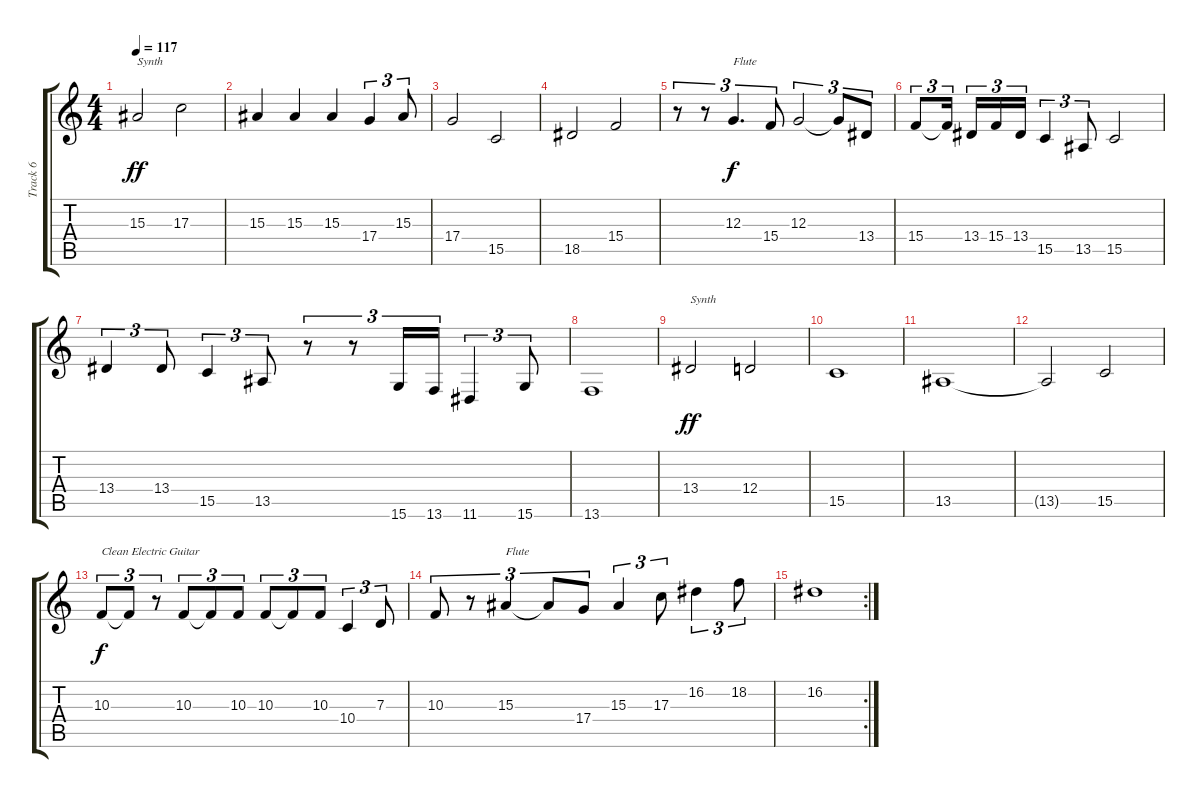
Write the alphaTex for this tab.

\track ("Track 6" "Track 6") {instrument synthstrings1}
\staff {score tabs}
\tuning (E4 B3 G3 D3 A2 E2) {hide}
\ts (4 4)
\tempo 117
\clef g2
\ks c
15.3.2{txt "Synth" dy ff instrument synthstrings1} 17.3.2 |
15.3.4 15.3.4 15.3.4 17.4.4{tu (3 2)} 15.3.8{tu (3 2)} |
17.4.2 15.5.2 |
18.5.2 15.4.2 |
r.8{tu (3 2)} r.8{tu (3 2)} 12.3.4{d tu (3 2) txt "Flute" dy f instrument flute} 15.4.8{tu (3 2)} 12.3.2{tu (3 2)} 12.3{t}.8{tu (3 2)} 13.4.8{tu (3 2)} |
15.4.8{tu (3 2)} 15.4{t}.16{tu (3 2) beam splitsecondary} 13.4.16{tu (3 2)} 15.4.16{tu (3 2)} 13.4.16{tu (3 2)} 15.5.4{tu (3 2)} 13.5.8{tu (3 2)} 15.5.2 |
13.4.4{tu (3 2)} 13.4.8{tu (3 2)} 15.5.4{tu (3 2)} 13.5.8{tu (3 2)} r.8{tu (3 2)} r.8{tu (3 2)} 15.6.16{tu (3 2)} 13.6.16{tu (3 2)} 11.6.4{tu (3 2)} 15.6.8{tu (3 2)} |
13.6.1 |
13.4.2{txt "Synth" dy ff instrument synthstrings1} 12.4.2 |
15.5.1 |
13.5.1 |
13.5{t}.2 15.5.2 |
10.3.8{tu (3 2) txt "Clean Electric Guitar" dy f instrument electricguitarclean} 10.3{t}.8{tu (3 2)} r.8{tu (3 2)} 10.3.8{tu (3 2)} 10.3{t}.8{tu (3 2)} 10.3.8{tu (3 2)} 10.3.8{tu (3 2)} 10.3{t}.8{tu (3 2)} 10.3.8{tu (3 2)} 10.4.4{tu (3 2)} 7.3.8{tu (3 2)} |
10.3.8{tu (3 2)} r.8{tu (3 2)} 15.3.4{tu (3 2) txt "Flute" instrument flute} 15.3{t}.8{tu (3 2)} 17.4.8{tu (3 2)} 15.3.4{tu (3 2)} 17.3.8{tu (3 2)} 16.2.4{tu (3 2)} 18.2.8{tu (3 2)} |
\rc 2
16.2.1
